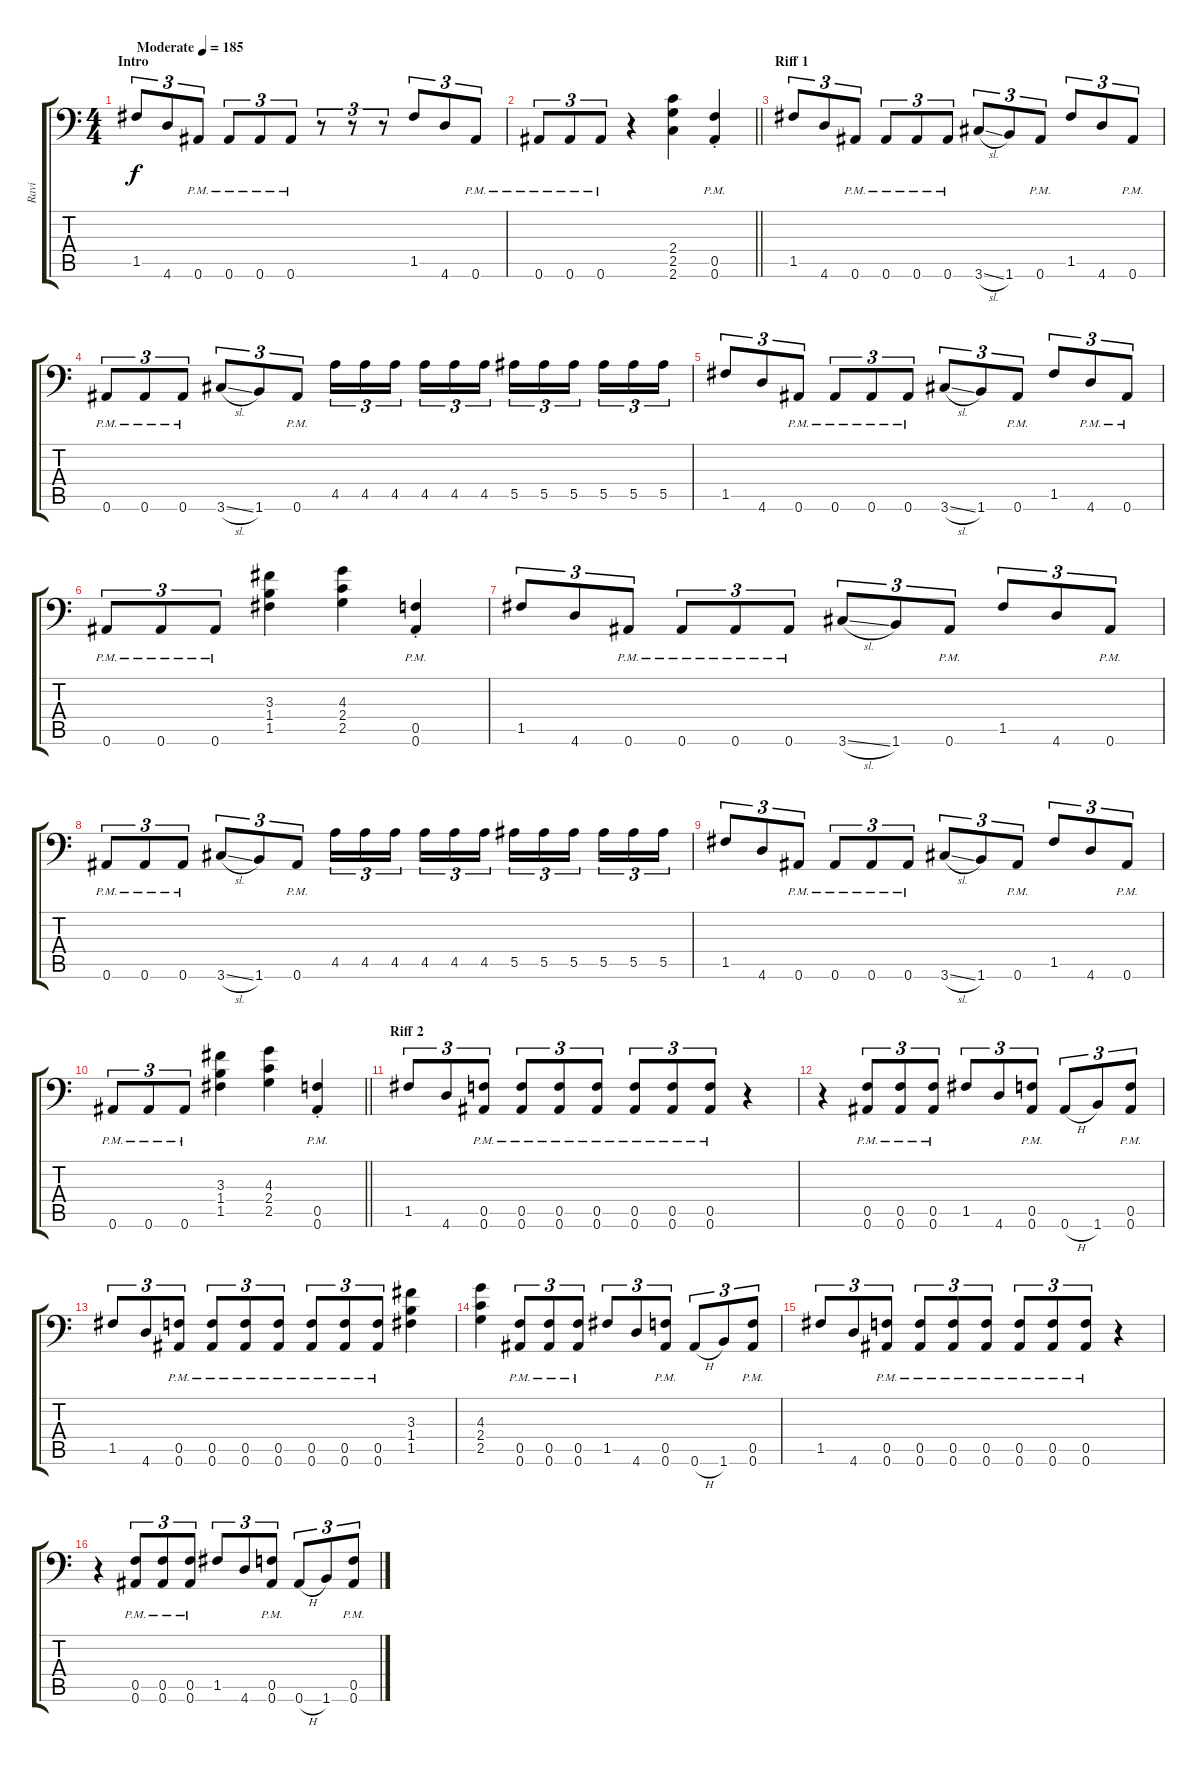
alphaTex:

\track ("Ravi" "Ravi") {instrument distortionguitar}
\staff {score tabs}
\tuning (C4 G3 Eb3 Bb2 F2 Bb1) {hide}
\ts (4 4)
\section ("" "Intro")
\tempo (185 "Moderate")
\clef f4
\ks c
1.5.8{tu (3 2) dy f instrument distortionguitar} 4.6.8{tu (3 2)} 0.6{pm}.8{tu (3 2)} 0.6{pm}.8{tu (3 2)} 0.6{pm}.8{tu (3 2)} 0.6{pm}.8{tu (3 2)} r.8{tu (3 2)} r.8{tu (3 2)} r.8{tu (3 2)} 1.5.8{tu (3 2)} 4.6.8{tu (3 2)} 0.6{pm}.8{tu (3 2)} |
\barLineRight lightlight
0.6{pm}.8{tu (3 2)} 0.6{pm}.8{tu (3 2)} 0.6{pm}.8{tu (3 2)} r.4 (2.4 2.5 2.6).4 (0.5{pm st} 0.6{pm st}).4 |
\section ("" "Riff 1")
1.5.8{tu (3 2)} 4.6.8{tu (3 2)} 0.6{pm}.8{tu (3 2)} 0.6{pm}.8{tu (3 2)} 0.6{pm}.8{tu (3 2)} 0.6{pm}.8{tu (3 2)} 3.6{sl}.8{tu (3 2)} 1.6.8{tu (3 2)} 0.6{pm}.8{tu (3 2)} 1.5.8{tu (3 2)} 4.6.8{tu (3 2)} 0.6{pm}.8{tu (3 2)} |
0.6{pm}.8{tu (3 2)} 0.6{pm}.8{tu (3 2)} 0.6{pm}.8{tu (3 2)} 3.6{sl}.8{tu (3 2)} 1.6.8{tu (3 2)} 0.6{pm}.8{tu (3 2)} 4.5.16{tu (3 2)} 4.5.16{tu (3 2)} 4.5.16{tu (3 2) beam splitsecondary} 4.5.16{tu (3 2)} 4.5.16{tu (3 2)} 4.5.16{tu (3 2)} 5.5.16{tu (3 2)} 5.5.16{tu (3 2)} 5.5.16{tu (3 2) beam splitsecondary} 5.5.16{tu (3 2)} 5.5.16{tu (3 2)} 5.5.16{tu (3 2)} |
1.5.8{tu (3 2)} 4.6.8{tu (3 2)} 0.6{pm}.8{tu (3 2)} 0.6{pm}.8{tu (3 2)} 0.6{pm}.8{tu (3 2)} 0.6{pm}.8{tu (3 2)} 3.6{sl}.8{tu (3 2)} 1.6.8{tu (3 2)} 0.6{pm}.8{tu (3 2)} 1.5.8{tu (3 2)} 4.6{pm}.8{tu (3 2)} 0.6{pm}.8{tu (3 2)} |
0.6{pm}.8{tu (3 2)} 0.6{pm}.8{tu (3 2)} 0.6{pm}.8{tu (3 2)} (3.3 1.4 1.5).4 (4.3 2.4 2.5).4 (0.5{pm st} 0.6{pm st}).4 |
1.5.8{tu (3 2)} 4.6.8{tu (3 2)} 0.6{pm}.8{tu (3 2)} 0.6{pm}.8{tu (3 2)} 0.6{pm}.8{tu (3 2)} 0.6{pm}.8{tu (3 2)} 3.6{sl}.8{tu (3 2)} 1.6.8{tu (3 2)} 0.6{pm}.8{tu (3 2)} 1.5.8{tu (3 2)} 4.6.8{tu (3 2)} 0.6{pm}.8{tu (3 2)} |
0.6{pm}.8{tu (3 2)} 0.6{pm}.8{tu (3 2)} 0.6{pm}.8{tu (3 2)} 3.6{sl}.8{tu (3 2)} 1.6.8{tu (3 2)} 0.6{pm}.8{tu (3 2)} 4.5.16{tu (3 2)} 4.5.16{tu (3 2)} 4.5.16{tu (3 2) beam splitsecondary} 4.5.16{tu (3 2)} 4.5.16{tu (3 2)} 4.5.16{tu (3 2)} 5.5.16{tu (3 2)} 5.5.16{tu (3 2)} 5.5.16{tu (3 2) beam splitsecondary} 5.5.16{tu (3 2)} 5.5.16{tu (3 2)} 5.5.16{tu (3 2)} |
1.5.8{tu (3 2)} 4.6.8{tu (3 2)} 0.6{pm}.8{tu (3 2)} 0.6{pm}.8{tu (3 2)} 0.6{pm}.8{tu (3 2)} 0.6{pm}.8{tu (3 2)} 3.6{sl}.8{tu (3 2)} 1.6.8{tu (3 2)} 0.6{pm}.8{tu (3 2)} 1.5.8{tu (3 2)} 4.6.8{tu (3 2)} 0.6{pm}.8{tu (3 2)} |
\barLineRight lightlight
0.6{pm}.8{tu (3 2)} 0.6{pm}.8{tu (3 2)} 0.6{pm}.8{tu (3 2)} (3.3 1.4 1.5).4 (4.3 2.4 2.5).4 (0.5{pm st} 0.6{pm st}).4 |
\section ("" "Riff 2")
1.5.8{tu (3 2)} 4.6.8{tu (3 2)} (0.5{pm} 0.6{pm}).8{tu (3 2)} (0.5{pm} 0.6{pm}).8{tu (3 2)} (0.5{pm} 0.6{pm}).8{tu (3 2)} (0.5{pm} 0.6{pm}).8{tu (3 2)} (0.5{pm} 0.6{pm}).8{tu (3 2)} (0.5{pm} 0.6{pm}).8{tu (3 2)} (0.5{pm} 0.6{pm}).8{tu (3 2)} r.4 |
r.4 (0.5{pm} 0.6{pm}).8{tu (3 2)} (0.5{pm} 0.6{pm}).8{tu (3 2)} (0.5{pm} 0.6{pm}).8{tu (3 2)} 1.5.8{tu (3 2)} 4.6.8{tu (3 2)} (0.5{pm} 0.6{pm}).8{tu (3 2)} 0.6{h}.8{tu (3 2)} 1.6.8{tu (3 2)} (0.5{pm} 0.6{pm}).8{tu (3 2)} |
1.5.8{tu (3 2)} 4.6.8{tu (3 2)} (0.5{pm} 0.6{pm}).8{tu (3 2)} (0.5{pm} 0.6{pm}).8{tu (3 2)} (0.5{pm} 0.6{pm}).8{tu (3 2)} (0.5{pm} 0.6{pm}).8{tu (3 2)} (0.5{pm} 0.6{pm}).8{tu (3 2)} (0.5{pm} 0.6{pm}).8{tu (3 2)} (0.5{pm} 0.6{pm}).8{tu (3 2)} (3.3 1.4 1.5).4 |
(4.3 2.4 2.5).4 (0.5{pm} 0.6{pm}).8{tu (3 2)} (0.5{pm} 0.6{pm}).8{tu (3 2)} (0.5{pm} 0.6{pm}).8{tu (3 2)} 1.5.8{tu (3 2)} 4.6.8{tu (3 2)} (0.5{pm} 0.6{pm}).8{tu (3 2)} 0.6{h}.8{tu (3 2)} 1.6.8{tu (3 2)} (0.5{pm} 0.6{pm}).8{tu (3 2)} |
1.5.8{tu (3 2)} 4.6.8{tu (3 2)} (0.5{pm} 0.6{pm}).8{tu (3 2)} (0.5{pm} 0.6{pm}).8{tu (3 2)} (0.5{pm} 0.6{pm}).8{tu (3 2)} (0.5{pm} 0.6{pm}).8{tu (3 2)} (0.5{pm} 0.6{pm}).8{tu (3 2)} (0.5{pm} 0.6{pm}).8{tu (3 2)} (0.5{pm} 0.6{pm}).8{tu (3 2)} r.4 |
r.4 (0.5{pm} 0.6{pm}).8{tu (3 2)} (0.5{pm} 0.6{pm}).8{tu (3 2)} (0.5{pm} 0.6{pm}).8{tu (3 2)} 1.5.8{tu (3 2)} 4.6.8{tu (3 2)} (0.5{pm} 0.6{pm}).8{tu (3 2)} 0.6{h}.8{tu (3 2)} 1.6.8{tu (3 2)} (0.5{pm} 0.6{pm}).8{tu (3 2)}
